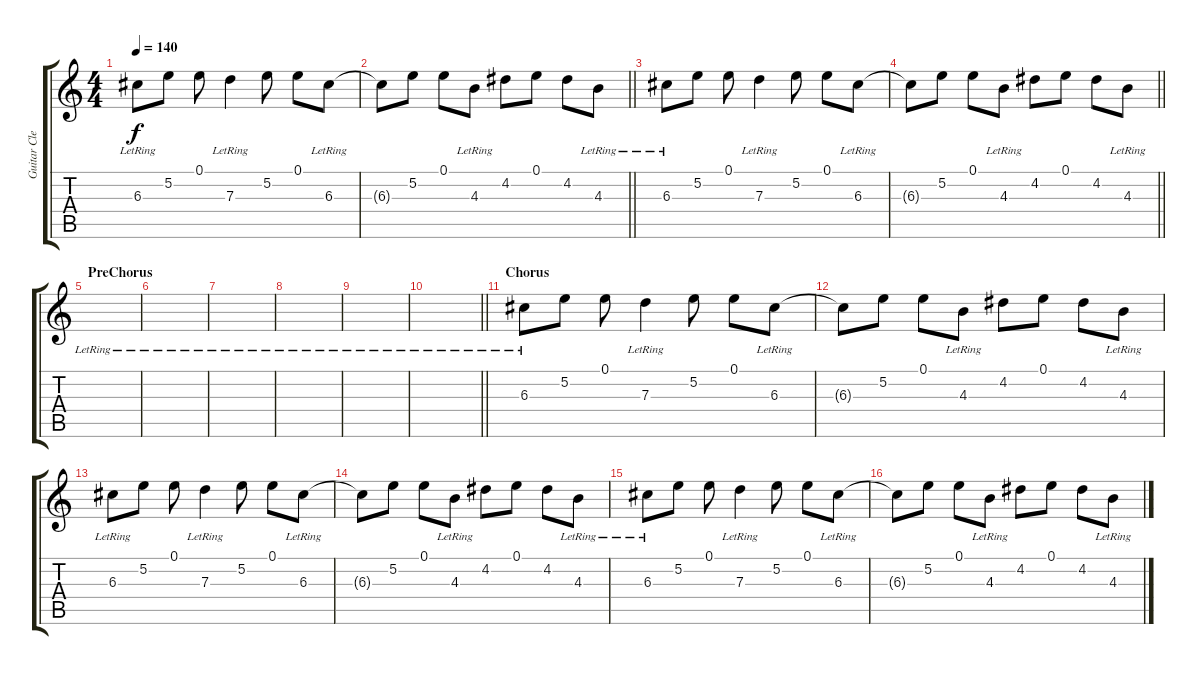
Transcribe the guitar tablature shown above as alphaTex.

\track ("Guitar Clean" "Guitar Cle") {instrument electricguitarclean}
\staff {score tabs}
\tuning (E4 B3 G3 D3 A2 E2) {hide}
\ts (4 4)
\tempo 140
\clef g2
\ks c
6.3{lr}.8{dy f} 5.2.8 0.1.8 7.3{lr}.4 5.2.8 0.1.8 6.3{lr}.8 |
\barLineRight lightlight
6.3{t}.8 5.2.8 0.1.8 4.3{lr}.8 4.2.8 0.1.8 4.2.8 4.3{lr}.8 |
6.3{lr}.8 5.2.8 0.1.8 7.3{lr}.4 5.2.8 0.1.8 6.3{lr}.8 |
\barLineRight lightlight
6.3{t}.8 5.2.8 0.1.8 4.3{lr}.8 4.2.8 0.1.8 4.2.8 4.3{lr}.8 |
\section ("" "PreChorus")
|
|
|
|
|
\barLineRight lightlight
|
\section ("" "Chorus")
6.3{lr}.8 5.2.8 0.1.8 7.3{lr}.4 5.2.8 0.1.8 6.3{lr}.8 |
6.3{t}.8 5.2.8 0.1.8 4.3{lr}.8 4.2.8 0.1.8 4.2.8 4.3{lr}.8 |
6.3{lr}.8 5.2.8 0.1.8 7.3{lr}.4 5.2.8 0.1.8 6.3{lr}.8 |
6.3{t}.8 5.2.8 0.1.8 4.3{lr}.8 4.2.8 0.1.8 4.2.8 4.3{lr}.8 |
6.3{lr}.8 5.2.8 0.1.8 7.3{lr}.4 5.2.8 0.1.8 6.3{lr}.8 |
6.3{t}.8 5.2.8 0.1.8 4.3{lr}.8 4.2.8 0.1.8 4.2.8 4.3{lr}.8
